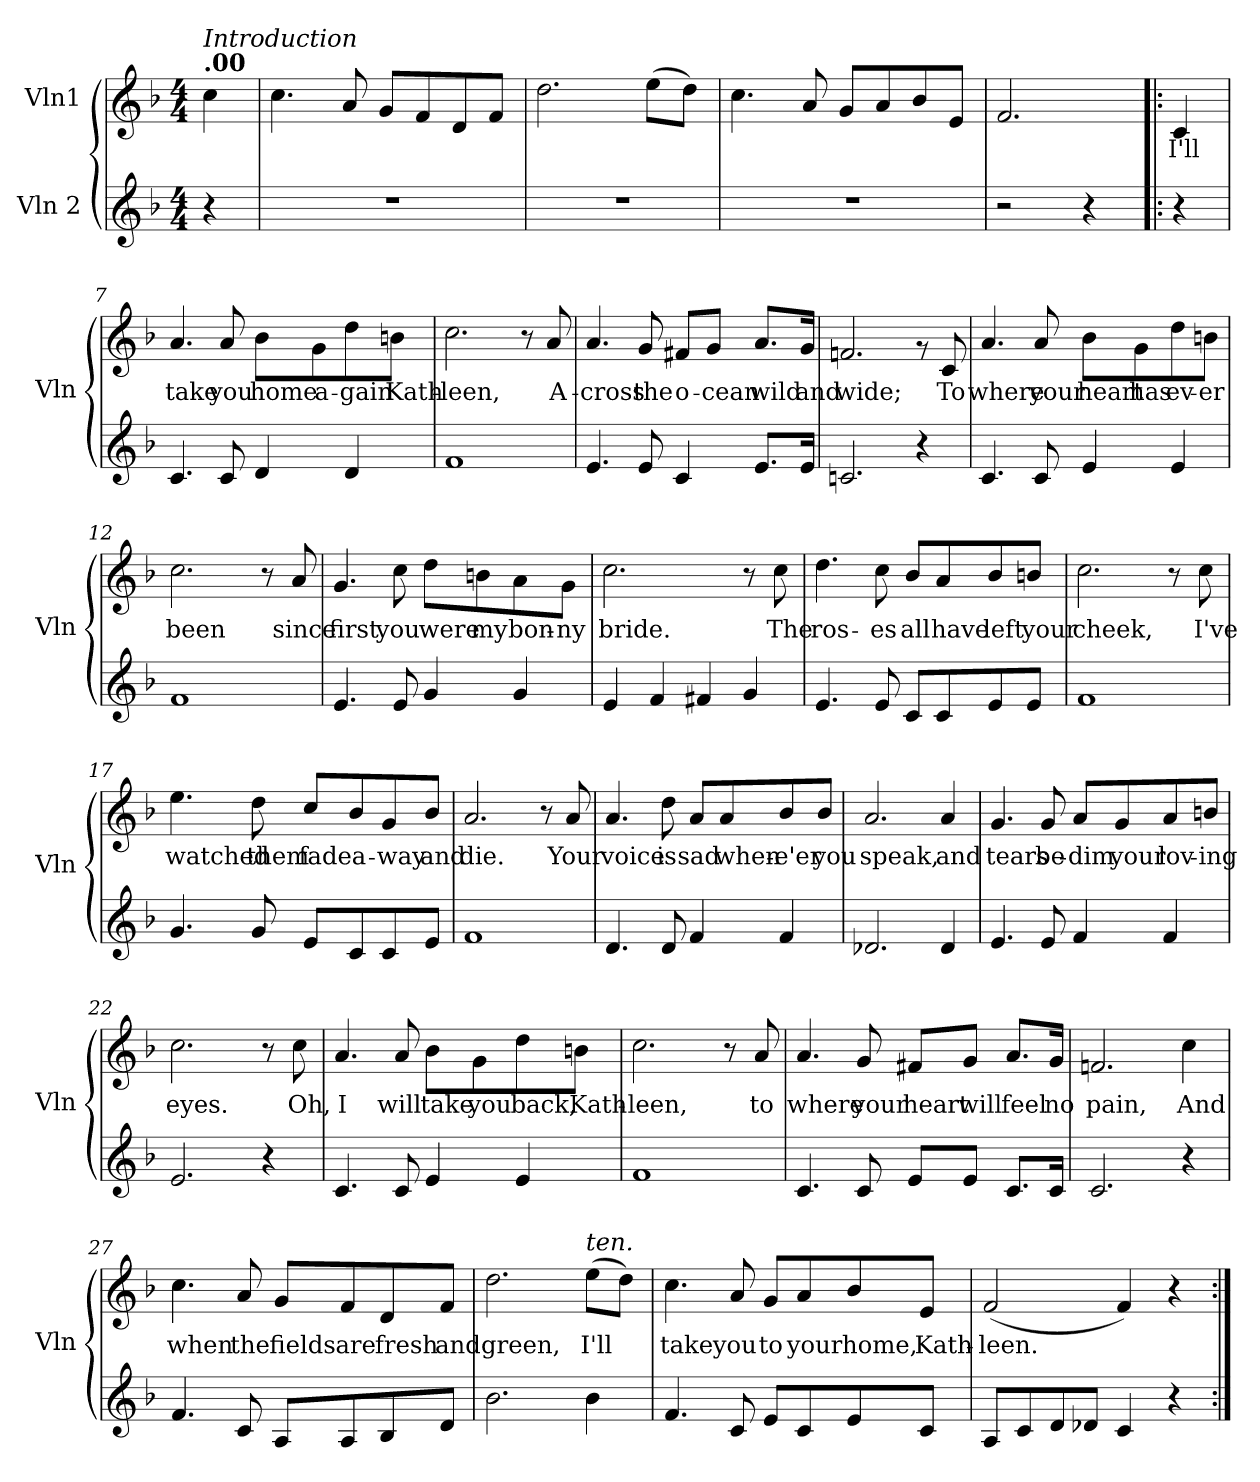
**kern	**kern	**text
*part2	*part1	*part1
*staff2	*staff1	*staff1
*I"Vln 2	*I"Vln1	*
*I'Vln	*I'Vln	*
*clefG2	*clefG2	*
*k[b-]	*k[b-]	*
*M4/4	*M4/4	*
*MM90	*MM90	*
=1	=1	=1
!	!LO:TX:a:B:t=.00	!
!	!LO:TX:a:i:t=Introduction	!
4r	4cc\	.
=2	=2	=2
1r	4.cc\	.
.	8a/	.
.	8g/L	.
.	8f/	.
.	8d/	.
.	8f/J	.
=3	=3	=3
1r	2.dd\	.
.	(8ee\L	.
.	8dd\J)	.
=4	=4	=4
1r	4.cc\	.
.	8a/	.
.	8g/L	.
.	8a/	.
.	8b-/	.
.	8e/J	.
=5	=5	=5
2r	2.f/	.
4r	.	.
!!LO:LB:g=z
=6!|:	=6!|:	=6!|:
!	!	!LO:LY:b
4r	4c/	I'll
=7	=7	=7
!	!	!LO:LY:b
4.c/	4.a/	take
!	!	!LO:LY:b
8c/	8a/	you
!	!	!LO:LY:b
4d/	8b-\L	home
!	!	!LO:LY:b
.	8g\	a-
!	!	!LO:LY:b
4d/	8dd\	-gain
!	!	!LO:LY:b
.	8bn\J	Kath-
=8	=8	=8
!	!	!LO:LY:b
1f	2.cc\	-leen,
.	8r	.
!	!	!LO:LY:b
.	8a/	A-
=9	=9	=9
!	!	!LO:LY:b
4.e/	4.a/	-cross
!	!	!LO:LY:b
8e/	8g/	the
!	!	!LO:LY:b
4c/	8f#X/L	o-
!	!	!LO:LY:b
.	8g/J	-cean
!	!	!LO:LY:b
8.e/L	8.a/L	wild
!	!	!LO:LY:b
16e/Jk	16g/Jk	and
!!LO:LB:g=z
=10	=10	=10
!	!	!LO:LY:b
2.cn/	2.fn/	wide;
4r	8rg	.
!	!	!LO:LY:b
.	8c/	To
=11	=11	=11
!	!	!LO:LY:b
4.c/	4.a/	where
!	!	!LO:LY:b
8c/	8a/	your
!	!	!LO:LY:b
4e/	8b-\L	heart
!	!	!LO:LY:b
.	8g\	has
!	!	!LO:LY:b
4e/	8dd\	ev-
!	!	!LO:LY:b
.	8bn\J	-er
=12	=12	=12
!	!	!LO:LY:b
1f	2.cc\	been
.	8r	.
!	!	!LO:LY:b
.	8a/	since
=13	=13	=13
!	!	!LO:LY:b
4.e/	4.g/	first
!	!	!LO:LY:b
8e/	8cc\	you
!	!	!LO:LY:b
4g/	8dd\L	were
!	!	!LO:LY:b
.	8bn\	my
!	!	!LO:LY:b
4g/	8a\	bon-
!	!	!LO:LY:b
.	8g\J	-ny
!!LO:LB:g=z
=14	=14	=14
!	!	!LO:LY:b
4e/	2.cc\	bride.
4f/	.	.
4f#X/	.	.
4g/	8r	.
!	!	!LO:LY:b
.	8cc\	The
=15	=15	=15
!	!	!LO:LY:b
4.e/	4.dd\	ros-
!	!	!LO:LY:b
8e/	8cc\	-es
!	!	!LO:LY:b
8c/L	8b-/L	all
!	!	!LO:LY:b
8c/	8a/	have
!	!	!LO:LY:b
8e/	8b-/	left
!	!	!LO:LY:b
8e/J	8bn/J	your
=16	=16	=16
!	!	!LO:LY:b
1f	2.cc\	cheek,
.	8r	.
!	!	!LO:LY:b
.	8cc\	I've
!!LO:PB:g=z
=17	=17	=17
!	!	!LO:LY:b
4.g/	4.ee\	watched
!	!	!LO:LY:b
8g/	8dd\	them
!	!	!LO:LY:b
8e/L	8cc/L	fade
!	!	!LO:LY:b
8c/	8b-/	a-
!	!	!LO:LY:b
8c/	8g/	-way
!	!	!LO:LY:b
8e/J	8b-/J	and
=18	=18	=18
!	!	!LO:LY:b
1f	2.a/	die.
.	8r	.
!	!	!LO:LY:b
.	8a/	Your
=19	=19	=19
!	!	!LO:LY:b
4.d/	4.a/	voice
!	!	!LO:LY:b
8d/	8dd\	is
!	!	!LO:LY:b
4f/	8a/L	sad
!	!	!LO:LY:b
.	8a/	when-
!	!	!LO:LY:b
4f/	8b-/	-e'er
!	!	!LO:LY:b
.	8b-/J	you
=20	=20	=20
!	!	!LO:LY:b
2.d-X/	2.a/	speak,
!	!	!LO:LY:b
4d-/	4a/	and
!!LO:LB:g=z
=21	=21	=21
!	!	!LO:LY:b
4.e/	4.g/	tears
!	!	!LO:LY:b
8e/	8g/	be-
!	!	!LO:LY:b
4f/	8a/L	-dim
!	!	!LO:LY:b
.	8g/	your
!	!	!LO:LY:b
4f/	8a/	lov-
!	!	!LO:LY:b
.	8bn/J	-ing
=22	=22	=22
!	!	!LO:LY:b
2.e/	2.cc\	eyes.
4r	8r	.
!	!	!LO:LY:b
.	8cc\	Oh,
=23	=23	=23
!	!	!LO:LY:b
4.c/	4.a/	I
!	!	!LO:LY:b
8c/	8a/	will
!	!	!LO:LY:b
4e/	8b-\L	take
!	!	!LO:LY:b
.	8g\	you
!	!	!LO:LY:b
4e/	8dd\	back,
!	!	!LO:LY:b
.	8bn\J	Kath-
=24	=24	=24
!	!	!LO:LY:b
1f	2.cc\	-leen,
.	8r	.
!	!	!LO:LY:b
.	8a/	to
!!LO:LB:g=z
=25	=25	=25
!	!	!LO:LY:b
4.c/	4.a/	where
!	!	!LO:LY:b
8c/	8g/	your
!	!	!LO:LY:b
8e/L	8f#X/L	heart
!	!	!LO:LY:b
8e/J	8g/J	will
!	!	!LO:LY:b
8.c/L	8.a/L	feel
!	!	!LO:LY:b
16c/Jk	16g/Jk	no
=26	=26	=26
!	!	!LO:LY:b
2.c/	2.fn/	pain,
!	!	!LO:LY:b
4r	4cc\	And
=27	=27	=27
!	!	!LO:LY:b
4.f/	4.cc\	when
!	!	!LO:LY:b
8c/	8a/	the
!	!	!LO:LY:b
8A/L	8g/L	fields
!	!	!LO:LY:b
8A/	8f/	are
!	!	!LO:LY:b
8B-/	8d/	fresh
!	!	!LO:LY:b
8d/J	8f/J	and
!!LO:LB:g=z
=28	=28	=28
!	!	!LO:LY:b
2.b-\	2.dd\	green,
!	!LO:TX:a:i:t=ten.	!
!	!	!LO:LY:b
4b-\	(8ee\L	I'll
.	8dd\J)	.
=29	=29	=29
!	!	!LO:LY:b
4.f/	4.cc\	take
!	!	!LO:LY:b
8c/	8a/	you
!	!	!LO:LY:b
8e/L	8g/L	to
!	!	!LO:LY:b
8c/	8a/	your
!	!	!LO:LY:b
8e/	8b-/	home,
!	!	!LO:LY:b
8c/J	8e/J	Kath-
=30	=30	=30
!	!	!LO:LY:b
8A/L	(2f/	-leen.
8c/	.	.
8d/	.	.
8d-X/J	.	.
4c/	4f/)	.
4r	4r	.
=:|!	=:|!	=:|!
*-	*-	*-
